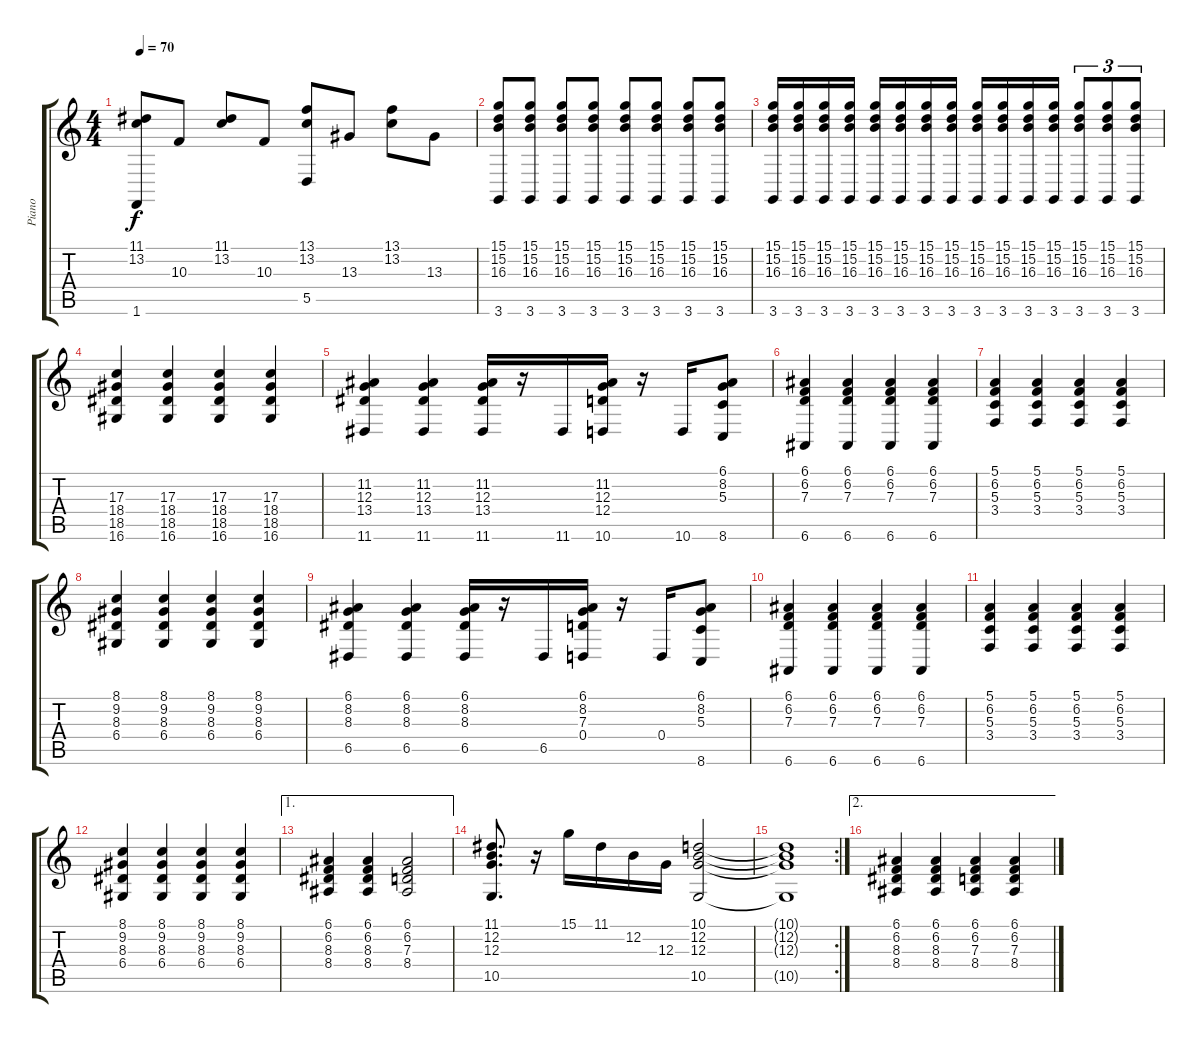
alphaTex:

\track ("Piano" "Piano") {instrument acousticgrandpiano}
\staff {score tabs}
\tuning (E4 B3 G3 D3 A2 E2) {hide}
\ts (4 4)
\tempo 70
\clef g2
\ks c
(11.1 13.2 1.6).8{dy f} 10.3.8 (11.1 13.2).8 10.3.8 (13.1 13.2 5.5).8 13.3.8 (13.1 13.2).8 13.3.8 |
(15.1 15.2 16.3 3.6).8 (15.1 15.2 16.3 3.6).8 (15.1 15.2 16.3 3.6).8 (15.1 15.2 16.3 3.6).8 (15.1 15.2 16.3 3.6).8 (15.1 15.2 16.3 3.6).8 (15.1 15.2 16.3 3.6).8 (15.1 15.2 16.3 3.6).8 |
(15.1 15.2 16.3 3.6).16 (15.1 15.2 16.3 3.6).16 (15.1 15.2 16.3 3.6).16 (15.1 15.2 16.3 3.6).16 (15.1 15.2 16.3 3.6).16 (15.1 15.2 16.3 3.6).16 (15.1 15.2 16.3 3.6).16 (15.1 15.2 16.3 3.6).16 (15.1 15.2 16.3 3.6).16 (15.1 15.2 16.3 3.6).16 (15.1 15.2 16.3 3.6).16 (15.1 15.2 16.3 3.6).16 (15.1 15.2 16.3 3.6).8{tu (3 2)} (15.1 15.2 16.3 3.6).8{tu (3 2)} (15.1 15.2 16.3 3.6).8{tu (3 2)} |
(17.3 18.4 18.5 16.6).4 (17.3 18.4 18.5 16.6).4 (17.3 18.4 18.5 16.6).4 (17.3 18.4 18.5 16.6).4 |
(11.2 12.3 13.4 11.6).4 (11.2 12.3 13.4 11.6).4 (11.2 12.3 13.4 11.6).16 r.16 11.6.16 (11.2 12.3 12.4 10.6).16 r.16 10.6.16 (6.1 8.2 5.3 8.6).8 |
(6.1 6.2 7.3 6.6).4 (6.1 6.2 7.3 6.6).4 (6.1 6.2 7.3 6.6).4 (6.1 6.2 7.3 6.6).4 |
(5.1 6.2 5.3 3.4).4 (5.1 6.2 5.3 3.4).4 (5.1 6.2 5.3 3.4).4 (5.1 6.2 5.3 3.4).4 |
(8.1 9.2 8.3 6.4).4 (8.1 9.2 8.3 6.4).4 (8.1 9.2 8.3 6.4).4 (8.1 9.2 8.3 6.4).4 |
(6.1 8.2 8.3 6.5).4 (6.1 8.2 8.3 6.5).4 (6.1 8.2 8.3 6.5).16 r.16 6.5.16 (6.1 8.2 7.3 0.4).16 r.16 0.4.16 (6.1 8.2 5.3 8.6).8 |
(6.1 6.2 7.3 6.6).4 (6.1 6.2 7.3 6.6).4 (6.1 6.2 7.3 6.6).4 (6.1 6.2 7.3 6.6).4 |
(5.1 6.2 5.3 3.4).4 (5.1 6.2 5.3 3.4).4 (5.1 6.2 5.3 3.4).4 (5.1 6.2 5.3 3.4).4 |
(8.1 9.2 8.3 6.4).4 (8.1 9.2 8.3 6.4).4 (8.1 9.2 8.3 6.4).4 (8.1 9.2 8.3 6.4).4 |
\ae 1
(6.1 6.2 8.3 8.4).4 (6.1 6.2 8.3 8.4).4 (6.1 6.2 7.3 8.4).2 |
(11.1 12.2 12.3 10.5).8{d} r.16 15.1.16 11.1.16 12.2.16 12.3.16 (10.1 12.2 12.3 10.5).2 |
\rc 2
(10.1{t} 12.2{t} 12.3{t} 10.5{t}).1 |
\ae 2
(6.1 6.2 8.3 8.4).4 (6.1 6.2 8.3 8.4).4 (6.1 6.2 7.3 8.4).4 (6.1 6.2 7.3 8.4).4
